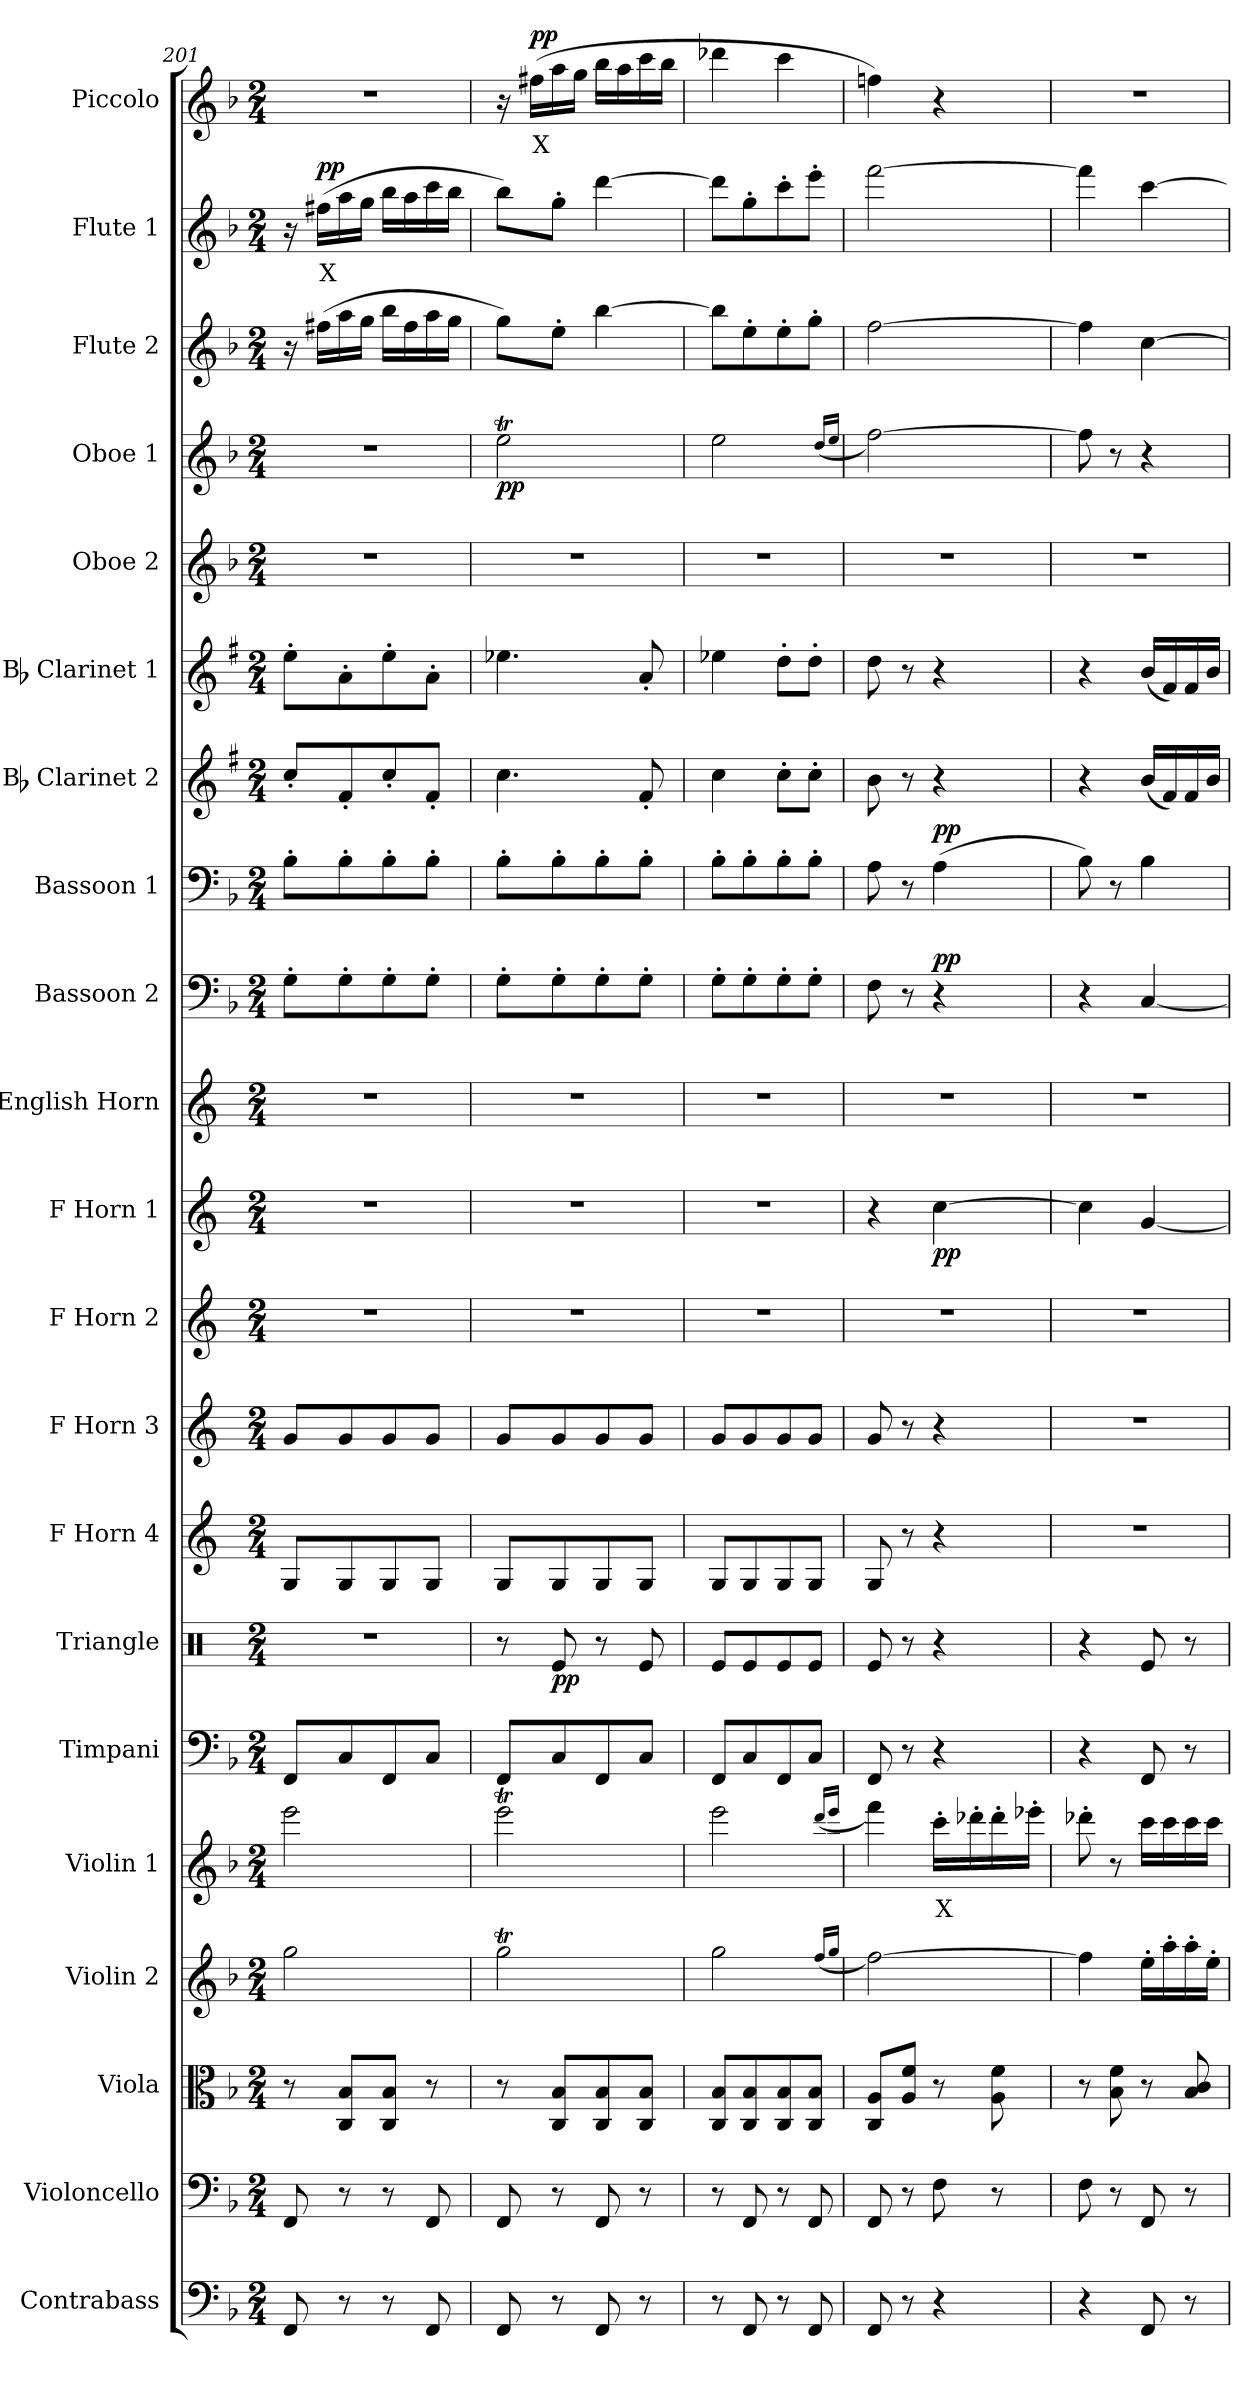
**kern	**dynam	**kern	**dynam	**kern	**dynam	**kern	**dynam	**kern	**text	**dynam	**kern	**dynam	**kern	**dynam	**kern	**kern	**kern	**kern	**dynam	**kern	**kern	**dynam	**kern	**dynam	**kern	**kern	**kern	**kern	**dynam	**kern	**kern	**text	**dynam	**kern	**text	**dynam
*part21	*part21	*part20	*part20	*part19	*part19	*part18	*part18	*part17	*part17	*part17	*part16	*part16	*part15	*part15	*part14	*part13	*part12	*part11	*part11	*part10	*part9	*part9	*part8	*part8	*part7	*part6	*part5	*part4	*part4	*part3	*part2	*part2	*part2	*part1	*part1	*part1
*staff21	*staff21	*staff20	*staff20	*staff19	*staff19	*staff18	*staff18	*staff17	*staff17	*staff17	*staff16	*staff16	*staff15	*staff15	*staff14	*staff13	*staff12	*staff11	*staff11	*staff10	*staff9	*staff9	*staff8	*staff8	*staff7	*staff6	*staff5	*staff4	*staff4	*staff3	*staff2	*staff2	*staff2	*staff1	*staff1	*staff1
*I"Contrabass	*	*I"Violoncello	*	*I"Viola	*	*I"Violin 2	*	*I"Violin 1	*	*	*I"Timpani	*	*I"Triangle	*	*I"F Horn 4	*I"F Horn 3	*I"F Horn 2	*I"F Horn 1	*	*I"English Horn	*I"Bassoon 2	*	*I"Bassoon 1	*	*I"Bb Clarinet 2	*I"Bb Clarinet 1	*I"Oboe 2	*I"Oboe 1	*	*I"Flute 2	*I"Flute 1	*	*	*I"Piccolo	*	*
*I'Cb	*	*I'Vc	*	*I'Vla	*	*I'Vln 2	*	*I'Vln 1	*	*	*I'Timp	*	*I'Tri	*	*I'Hn 4	*I'Hn 3	*I'Hn 2	*I'Hn 1	*	*I'E Hn	*I'Bsn 2	*	*I'Bsn 1	*	*I'Cl 2	*I'Cl 1	*I'Ob 2	*I'Ob 1	*	*I'Fl 2	*I'Fl 1	*	*	*I'Picc	*	*
!!LO:PB:g=z
*clefF4	*	*clefF4	*	*clefC3	*	*clefG2	*	*clefG2	*	*	*clefF4	*	*clefX	*	*clefG2	*clefG2	*clefG2	*clefG2	*	*clefG2	*clefF4	*	*clefF4	*	*clefG2	*clefG2	*clefG2	*clefG2	*	*clefG2	*clefG2	*	*	*clefG2	*	*
*ITrd7c12	*	*	*	*	*	*	*	*	*	*	*	*	*	*	*ITrd4c7	*ITrd4c7	*ITrd4c7	*ITrd4c7	*	*ITrd4c7	*	*	*	*	*ITrd1c2	*ITrd1c2	*	*	*	*	*	*	*	*ITrd-7c-12	*	*
*k[b-]	*	*k[b-]	*	*k[b-]	*	*k[b-]	*	*k[b-]	*	*	*k[b-]	*	*k[]	*	*k[b-]	*k[b-]	*k[b-]	*k[b-]	*	*k[b-]	*k[b-]	*	*k[b-]	*	*k[b-]	*k[b-]	*k[b-]	*k[b-]	*	*k[b-]	*k[b-]	*	*	*k[b-]	*	*
*M2/4	*	*M2/4	*	*M2/4	*	*M2/4	*	*M2/4	*	*	*M2/4	*	*M2/4	*	*M2/4	*M2/4	*M2/4	*M2/4	*	*M2/4	*M2/4	*	*M2/4	*	*M2/4	*M2/4	*M2/4	*M2/4	*	*M2/4	*M2/4	*	*	*M2/4	*	*
=201	=201	=201	=201	=201	=201	=201	=201	=201	=201	=201	=201	=201	=201	=201	=201	=201	=201	=201	=201	=201	=201	=201	=201	=201	=201	=201	=201	=201	=201	=201	=201	=201	=201	=201	=201	=201
8FFF/	.	8FF/	.	8r	.	2gg\	.	2eee\	.	.	8FF/L	.	2r	.	8C/L	8c/L	2r	2r	.	2r	8G'\L	.	8B-'\L	.	8b-'/L	8dd'\L	2r	2r	.	16r	16r	.	.	2r	.	.
!	!	!	!	!	!	!	!	!	!	!	!	!	!	!	!	!	!	!	!	!	!	!	!	!	!	!	!	!	!	!	!	!LO:LY:b:color=#FF0000	!LO:DY:b	!	!	!
.	.	.	.	.	.	.	.	.	.	.	.	.	.	.	.	.	.	.	.	.	.	.	.	.	.	.	.	.	.	(16ff#X\LL	(16ff#X\LL	X	pp	.	.	.
!	!	!	!	!	!	!	!	!	!	!	!	!LO:DY:b	!	!	!	!	!	!	!	!	!	!	!	!	!	!	!	!	!	!	!	!	!	!	!	!
!	!	!	!	!	!	!	!	!	!	!	!	!LO:DY:n=1:b	!	!	!	!	!	!	!	!	!	!	!	!	!	!	!	!	!	!	!	!	!	!	!	!
8r	.	8r	.	8C/ 8B-/L	.	.	.	.	.	.	8C/	other-dynamics pp	.	.	8C/	8c/	.	.	.	.	8G'\	.	8B-'\	.	8e'/	8g'\	.	.	.	16aa\	16aa\	.	.	.	.	.
.	.	.	.	.	.	.	.	.	.	.	.	.	.	.	.	.	.	.	.	.	.	.	.	.	.	.	.	.	.	16gg\JJ	16gg\JJ	.	.	.	.	.
8r	.	8r	.	8C/ 8B-/J	.	.	.	.	.	.	8FF/	.	.	.	8C/	8c/	.	.	.	.	8G'\	.	8B-'\	.	8b-'/	8dd'\	.	.	.	16bb-\LL	16bb-\LL	.	.	.	.	.
.	.	.	.	.	.	.	.	.	.	.	.	.	.	.	.	.	.	.	.	.	.	.	.	.	.	.	.	.	.	16ff#\	16aa\	.	.	.	.	.
8FFF/	.	8FF/	.	8r	.	.	.	.	.	.	8C/J	.	.	.	8C/J	8c/J	.	.	.	.	8G'\J	.	8B-'\J	.	8e'/J	8g'\J	.	.	.	16aa\	16ccc\	.	.	.	.	.
.	.	.	.	.	.	.	.	.	.	.	.	.	.	.	.	.	.	.	.	.	.	.	.	.	.	.	.	.	.	16gg\JJ	16bb-\JJ	.	.	.	.	.
=202	=202	=202	=202	=202	=202	=202	=202	=202	=202	=202	=202	=202	=202	=202	=202	=202	=202	=202	=202	=202	=202	=202	=202	=202	=202	=202	=202	=202	=202	=202	=202	=202	=202	=202	=202	=202
!	!	!	!	!	!	!	!	!	!	!	!	!	!	!	!	!	!	!	!	!	!	!	!	!	!	!	!	!	!LO:DY:b	!	!	!	!	!	!	!
8FFF/	.	8FF/	.	8r	.	2ggT\	.	2eeet\	.	.	8FF/L	.	8r	.	8C/L	8c/L	2r	2r	.	2r	8G'\L	.	8B-'\L	.	4.b-\	4.dd-X\	2r	2eet\	pp	8gg\L)	8bb-\L)	.	.	16r	.	.
!	!	!	!	!	!	!	!	!	!	!	!	!	!	!	!	!	!	!	!	!	!	!	!	!	!	!	!	!	!	!	!	!	!	!	!LO:LY:b:color=#FF0000	!LO:DY:b
.	.	.	.	.	.	.	.	.	.	.	.	.	.	.	.	.	.	.	.	.	.	.	.	.	.	.	.	.	.	.	.	.	.	(16fff#X\LL	X	pp
!	!	!	!	!	!	!	!	!	!	!	!	!	!	!LO:DY:b	!	!	!	!	!	!	!	!	!	!	!	!	!	!	!	!	!	!	!	!	!	!
8r	.	8r	.	8C/ 8B-/L	.	.	.	.	.	.	8C/	.	8Re/	pp	8C/	8c/	.	.	.	.	8G'\	.	8B-'\	.	.	.	.	.	.	8ee'\J	8gg'\J	.	.	16aaa\	.	.
.	.	.	.	.	.	.	.	.	.	.	.	.	.	.	.	.	.	.	.	.	.	.	.	.	.	.	.	.	.	.	.	.	.	16ggg\JJ	.	.
8FFF/	.	8FF/	.	8C/ 8B-/	.	.	.	.	.	.	8FF/	.	8r	.	8C/	8c/	.	.	.	.	8G'\	.	8B-'\	.	.	.	.	.	.	[4bb-\	[4ddd\	.	.	16bbb-\LL	.	.
.	.	.	.	.	.	.	.	.	.	.	.	.	.	.	.	.	.	.	.	.	.	.	.	.	.	.	.	.	.	.	.	.	.	16aaa\	.	.
8r	.	8r	.	8C/ 8B-/J	.	.	.	.	.	.	8C/J	.	8Re/	.	8C/J	8c/J	.	.	.	.	8G'\J	.	8B-'\J	.	8e'/	8g'/	.	.	.	.	.	.	.	16cccc\	.	.
.	.	.	.	.	.	.	.	.	.	.	.	.	.	.	.	.	.	.	.	.	.	.	.	.	.	.	.	.	.	.	.	.	.	16bbb-\JJ	.	.
=203	=203	=203	=203	=203	=203	=203	=203	=203	=203	=203	=203	=203	=203	=203	=203	=203	=203	=203	=203	=203	=203	=203	=203	=203	=203	=203	=203	=203	=203	=203	=203	=203	=203	=203	=203	=203
8r	.	8r	.	8C/ 8B-/L	.	2ggTTT\	.	2eeeTTT\	.	.	8FF/L	.	8Re/L	.	8C/L	8c/L	2r	2r	.	2r	8G'\L	.	8B-'\L	.	4b-\	4dd-X\	2r	2eeTTT\	.	8bb-\L]	8ddd\L]	.	.	4dddd-X\	.	.
8FFF/	.	8FF/	.	8C/ 8B-/	.	.	.	.	.	.	8C/	.	8Re/	.	8C/	8c/	.	.	.	.	8G'\	.	8B-'\	.	.	.	.	.	.	8ee'\	8gg'\	.	.	.	.	.
8r	.	8r	.	8C/ 8B-/	.	.	.	.	.	.	8FF/	.	8Re/	.	8C/	8c/	.	.	.	.	8G'\	.	8B-'\	.	8b-'\L	8cc'\L	.	.	.	8ee'\	8ccc'\	.	.	4cccc\	.	.
8FFF/	.	8FF/	.	8C/ 8B-/J	.	.	.	.	.	.	8C/J	.	8Re/J	.	8C/J	8c/J	.	.	.	.	8G'\J	.	8B-'\J	.	8b-'\J	8cc'\J	.	.	.	8gg'\J	8eee'\J	.	.	.	.	.
.	.	.	.	.	.	(16qff/LL	.	(16qddd/LL	.	.	.	.	.	.	.	.	.	.	.	.	.	.	.	.	.	.	.	(16qdd/LL	.	.	.	.	.	.	.	.
.	.	.	.	.	.	16qgg/JJ	.	16qeee/JJ	.	.	.	.	.	.	.	.	.	.	.	.	.	.	.	.	.	.	.	16qee/JJ	.	.	.	.	.	.	.	.
=204	=204	=204	=204	=204	=204	=204	=204	=204	=204	=204	=204	=204	=204	=204	=204	=204	=204	=204	=204	=204	=204	=204	=204	=204	=204	=204	=204	=204	=204	=204	=204	=204	=204	=204	=204	=204
!	!	!	!LO:DY:b	!	!	!	!	!	!	!	!	!	!	!	!	!	!	!	!	!	!	!	!	!	!	!	!	!	!	!	!	!	!	!	!	!
!	!	!	!LO:DY:n=1:b	!	!LO:DY:b	!	!	!	!	!	!	!	!	!	!	!	!	!	!	!	!	!	!	!	!	!	!	!	!	!	!	!	!	!	!	!
!	!	!	!	!	!LO:DY:n=1:b	!	!LO:DY:b	!	!	!	!	!	!	!	!	!	!	!	!	!	!	!	!	!	!	!	!	!	!	!	!	!	!	!	!	!
!	!	!	!	!	!	!	!LO:DY:n=1:b	!	!	!LO:DY:b	!	!	!	!	!	!	!	!	!	!	!	!	!	!	!	!	!	!	!	!	!	!	!	!	!	!
!	!	!	!	!	!	!	!	!	!	!LO:DY:n=1:b	!	!	!	!	!	!	!	!	!	!	!	!	!	!	!	!	!	!	!	!	!	!	!	!	!	!
8FFF/	.	8FF/	other-dynamics pp	8C/ 8A/L	other-dynamics pp	[2ff\)	other-dynamics pp	4fff\)	.	other-dynamics pp	8FF/	.	8Re/	.	8C/	8c/	2r	4r	.	2r	8F\	.	8A\	.	8a\	8cc\	2r	[2ff\)	.	[2ff\	[2fff\	.	.	4fffn\)	.	.
8r	.	8r	.	8A/ 8f/J	.	.	.	.	.	.	8r	.	8r	.	8r	8r	.	.	.	.	8r	.	8r	.	8r	8r	.	.	.	.	.	.	.	.	.	.
!	!	!	!	!	!	!	!	!	!LO:LY:b:color=#FF0000	!	!	!	!	!	!	!	!	!	!LO:DY:b	!	!	!LO:DY:a	!	!LO:DY:a	!	!	!	!	!	!	!	!	!	!	!	!
4r	.	8F\	.	8r	.	.	.	16ccc'\LL	X	.	4r	.	4r	.	4r	4r	.	[4f\	pp	.	4r	pp	(4A\	pp	4r	4r	.	.	.	.	.	.	.	4r	.	.
.	.	.	.	.	.	.	.	16ddd-X'\	.	.	.	.	.	.	.	.	.	.	.	.	.	.	.	.	.	.	.	.	.	.	.	.	.	.	.	.
.	.	8r	.	8A\ 8f\	.	.	.	16ddd-'\	.	.	.	.	.	.	.	.	.	.	.	.	.	.	.	.	.	.	.	.	.	.	.	.	.	.	.	.
.	.	.	.	.	.	.	.	16eee-X'\JJ	.	.	.	.	.	.	.	.	.	.	.	.	.	.	.	.	.	.	.	.	.	.	.	.	.	.	.	.
=205	=205	=205	=205	=205	=205	=205	=205	=205	=205	=205	=205	=205	=205	=205	=205	=205	=205	=205	=205	=205	=205	=205	=205	=205	=205	=205	=205	=205	=205	=205	=205	=205	=205	=205	=205	=205
4r	.	8F\	.	8r	.	4ff\]	.	8ddd-X'\	.	.	4r	.	4r	.	2r	2r	2r	4f\]	.	2r	4r	.	8B-\)	.	4r	4r	2r	8ff\]	.	4ff\]	4fff\]	.	.	2r	.	.
.	.	8r	.	8B-\ 8f\	.	.	.	8r	.	.	.	.	.	.	.	.	.	.	.	.	.	.	8r	.	.	.	.	8r	.	.	.	.	.	.	.	.
!	!LO:DY:b	!	!	!	!	!	!	!	!	!	!	!	!	!	!	!	!	!	!	!	!	!	!	!	!	!	!	!	!	!	!	!	!	!	!	!
!	!LO:DY:n=1:b	!	!	!	!	!	!	!	!	!	!	!	!	!	!	!	!	!	!	!	!	!	!	!	!	!	!	!	!	!	!	!	!	!	!	!
8FFF/	other-dynamics pp	8FF/	.	8r	.	16ee'\LL	.	16ccc\LL	.	.	8FF/	.	8Re/	.	.	.	.	[4c/	.	.	[4C/	.	4B-\	.	(16a/LL	(16a/LL	.	4r	.	[4cc\	[4ccc\	.	.	.	.	.
.	.	.	.	.	.	16aa'\	.	16ccc\	.	.	.	.	.	.	.	.	.	.	.	.	.	.	.	.	16e/)	16e/)	.	.	.	.	.	.	.	.	.	.
8r	.	8r	.	8B-/ 8c/	.	16aa'\	.	16ccc\	.	.	8r	.	8r	.	.	.	.	.	.	.	.	.	.	.	16e/	16e/	.	.	.	.	.	.	.	.	.	.
.	.	.	.	.	.	16ee'\JJ	.	16ccc\JJ	.	.	.	.	.	.	.	.	.	.	.	.	.	.	.	.	16a/JJ	16a/JJ	.	.	.	.	.	.	.	.	.	.
=	=	=	=	=	=	=	=	=	=	=	=	=	=	=	=	=	=	=	=	=	=	=	=	=	=	=	=	=	=	=	=	=	=	=	=	=
*-	*-	*-	*-	*-	*-	*-	*-	*-	*-	*-	*-	*-	*-	*-	*-	*-	*-	*-	*-	*-	*-	*-	*-	*-	*-	*-	*-	*-	*-	*-	*-	*-	*-	*-	*-	*-
